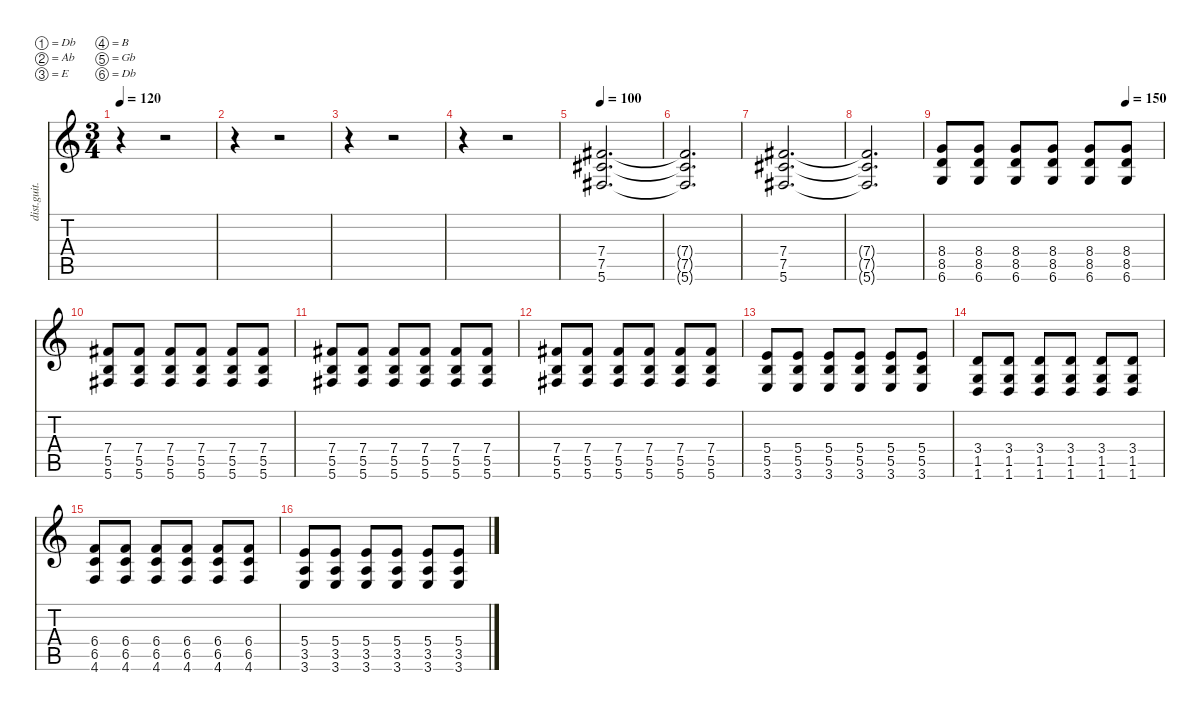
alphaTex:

\defaultSystemsLayout 4
\hideDynamics
\bracketExtendMode nobrackets
\otherSystemsTrackNameOrientation horizontal
\track ("D. Waring Gtr." "dist.guit.") {instrument distortionguitar}
\staff {score tabs}
\tuning (Db4 Ab3 E3 B2 Gb2 Db2)
\ts (3 4)
\tempo 120
\clef g2
\ks c
r.4{dy f beam Down} r.2{beam Down} |
r.4{beam Down} r.2{beam Down} |
r.4{beam Down} r.2{beam Down} |
r.4{beam Down} r.2{beam Down} |
\tempo 100
(7.4{acc #} 7.5{acc #} 5.6{acc #}).2{d beam Up} |
(7.4{t acc #} 7.5{t acc #} 5.6{t acc #}).2{d beam Up} |
(7.4{acc #} 7.5{acc #} 5.6{acc #}).2{d beam Up} |
(7.4{t acc #} 7.5{t acc #} 5.6{t acc #}).2{d beam Up} |
\tempo (150 0.833333)
(8.4 8.5 6.6).8{beam Up} (8.4 8.5 6.6).8{beam Up} (8.4 8.5 6.6).8{beam Up} (8.4 8.5 6.6).8{beam Up} (8.4 8.5 6.6).8{beam Up} (8.4 8.5 6.6).8{beam Up} |
(7.4{acc #} 5.5 5.6{acc #}).8{beam Up} (7.4{acc #} 5.5 5.6{acc #}).8{beam Up} (7.4{acc #} 5.5 5.6{acc #}).8{beam Up} (7.4{acc #} 5.5 5.6{acc #}).8{beam Up} (7.4{acc #} 5.5 5.6{acc #}).8{beam Up} (7.4{acc #} 5.5 5.6{acc #}).8{beam Up} |
(7.4{acc #} 5.5 5.6{acc #}).8{beam Up} (7.4{acc #} 5.5 5.6{acc #}).8{beam Up} (7.4{acc #} 5.5 5.6{acc #}).8{beam Up} (7.4{acc #} 5.5 5.6{acc #}).8{beam Up} (7.4{acc #} 5.5 5.6{acc #}).8{beam Up} (7.4{acc #} 5.5 5.6{acc #}).8{beam Up} |
(7.4{acc #} 5.5 5.6{acc #}).8{beam Up} (7.4{acc #} 5.5 5.6{acc #}).8{beam Up} (7.4{acc #} 5.5 5.6{acc #}).8{beam Up} (7.4{acc #} 5.5 5.6{acc #}).8{beam Up} (7.4{acc #} 5.5 5.6{acc #}).8{beam Up} (7.4{acc #} 5.5 5.6{acc #}).8{beam Up} |
(5.4 5.5 3.6).8{beam Up} (5.4 5.5 3.6).8{beam Up} (5.4 5.5 3.6).8{beam Up} (5.4 5.5 3.6).8{beam Up} (5.4 5.5 3.6).8{beam Up} (5.4 5.5 3.6).8{beam Up} |
(3.4 1.5 1.6).8{beam Up} (3.4 1.5 1.6).8{beam Up} (3.4 1.5 1.6).8{beam Up} (3.4 1.5 1.6).8{beam Up} (3.4 1.5 1.6).8{beam Up} (3.4 1.5 1.6).8{beam Up} |
(6.4 6.5 4.6).8{beam Up} (6.4 6.5 4.6).8{beam Up} (6.4 6.5 4.6).8{beam Up} (6.4 6.5 4.6).8{beam Up} (6.4 6.5 4.6).8{beam Up} (6.4 6.5 4.6).8{beam Up} |
(5.4 3.5 3.6).8{beam Up} (5.4 3.5 3.6).8{beam Up} (5.4 3.5 3.6).8{beam Up} (5.4 3.5 3.6).8{beam Up} (5.4 3.5 3.6).8{beam Up} (5.4 3.5 3.6).8{beam Up}
